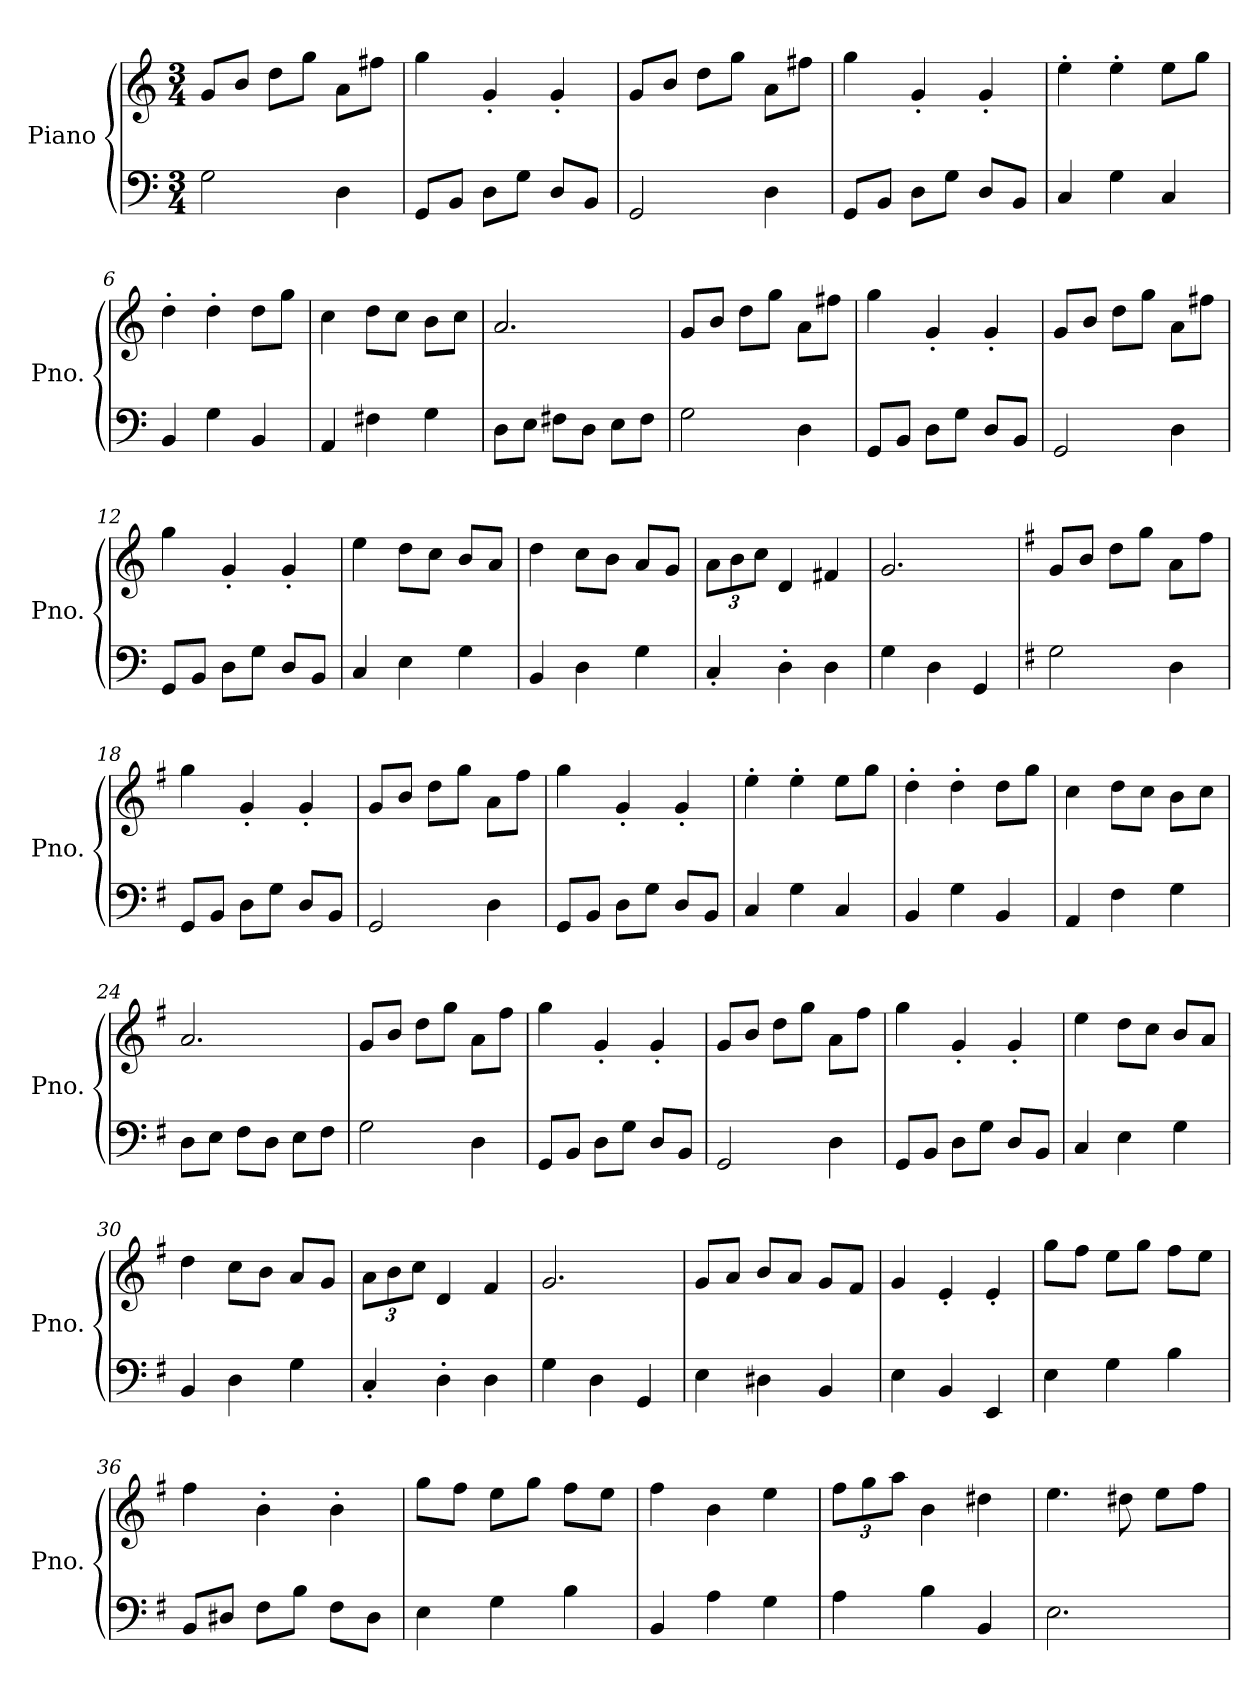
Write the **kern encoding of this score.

**kern	**kern
*part1	*part1
*staff2	*staff1
*I"Piano	*
*I'Pno.	*
*clefF4	*clefG2
*k[]	*k[]
*M3/4	*M3/4
*MM120	*MM120
=1	=1
2G\	8g/L
.	8b/J
.	8dd\L
.	8gg\J
4D\	8a\L
.	8ff#X\J
=2	=2
8GG/L	4gg\
8BB/J	.
8D\L	4g'/
8G\J	.
8D/L	4g'/
8BB/J	.
=3	=3
2GG/	8g/L
.	8b/J
.	8dd\L
.	8gg\J
4D\	8a\L
.	8ff#X\J
=4	=4
8GG/L	4gg\
8BB/J	.
8D\L	4g'/
8G\J	.
8D/L	4g'/
8BB/J	.
=5	=5
4C/	4ee'\
4G\	4ee'\
4C/	8ee\L
.	8gg\J
=6	=6
4BB/	4dd'\
4G\	4dd'\
4BB/	8dd\L
.	8gg\J
!!LO:LB:g=z
=7	=7
4AA/	4cc\
4F#X\	8dd\L
.	8cc\J
4G\	8b\L
.	8cc\J
=8	=8
8D\L	2.a/
8E\J	.
8F#X\L	.
8D\J	.
8E\L	.
8F#\J	.
=9	=9
2G\	8g/L
.	8b/J
.	8dd\L
.	8gg\J
4D\	8a\L
.	8ff#X\J
=10	=10
8GG/L	4gg\
8BB/J	.
8D\L	4g'/
8G\J	.
8D/L	4g'/
8BB/J	.
=11	=11
2GG/	8g/L
.	8b/J
.	8dd\L
.	8gg\J
4D\	8a\L
.	8ff#X\J
=12	=12
8GG/L	4gg\
8BB/J	.
8D\L	4g'/
8G\J	.
8D/L	4g'/
8BB/J	.
!!LO:LB:g=z
=13	=13
4C/	4ee\
4E\	8dd\L
.	8cc\J
4G\	8b/L
.	8a/J
=14	=14
4BB/	4dd\
4D\	8cc\L
.	8b\J
4G\	8a/L
.	8g/J
=15	=15
*	*Xbrackettup
4C'/	12a\L
.	12b\
.	12cc\J
4D'\	4d/
4D\	4f#X/
=16	=16
4G\	2.g/
4D\	.
4GG/	.
=17	=17
*k[f#]	*k[f#]
2G\	8g/L
.	8b/J
.	8dd\L
.	8gg\J
4D\	8a\L
.	8ff#\J
=18	=18
8GG/L	4gg\
8BB/J	.
8D\L	4g'/
8G\J	.
8D/L	4g'/
8BB/J	.
=19	=19
2GG/	8g/L
.	8b/J
.	8dd\L
.	8gg\J
4D\	8a\L
.	8ff#\J
!!LO:LB:g=z
=20	=20
8GG/L	4gg\
8BB/J	.
8D\L	4g'/
8G\J	.
8D/L	4g'/
8BB/J	.
=21	=21
4C/	4ee'\
4G\	4ee'\
4C/	8ee\L
.	8gg\J
=22	=22
4BB/	4dd'\
4G\	4dd'\
4BB/	8dd\L
.	8gg\J
=23	=23
4AA/	4cc\
4F#\	8dd\L
.	8cc\J
4G\	8b\L
.	8cc\J
=24	=24
8D\L	2.a/
8E\J	.
8F#\L	.
8D\J	.
8E\L	.
8F#\J	.
=25	=25
2G\	8g/L
.	8b/J
.	8dd\L
.	8gg\J
4D\	8a\L
.	8ff#\J
=26	=26
8GG/L	4gg\
8BB/J	.
8D\L	4g'/
8G\J	.
8D/L	4g'/
8BB/J	.
!!LO:LB:g=z
=27	=27
2GG/	8g/L
.	8b/J
.	8dd\L
.	8gg\J
4D\	8a\L
.	8ff#\J
=28	=28
8GG/L	4gg\
8BB/J	.
8D\L	4g'/
8G\J	.
8D/L	4g'/
8BB/J	.
=29	=29
4C/	4ee\
4E\	8dd\L
.	8cc\J
4G\	8b/L
.	8a/J
=30	=30
4BB/	4dd\
4D\	8cc\L
.	8b\J
4G\	8a/L
.	8g/J
=31	=31
4C'/	12a\L
.	12b\
.	12cc\J
4D'\	4d/
4D\	4f#/
=32	=32
4G\	2.g/
4D\	.
4GG/	.
=33	=33
4E\	8g/L
.	8a/J
4D#X\	8b/L
.	8a/J
4BB/	8g/L
.	8f#/J
!!LO:LB:g=z
=34	=34
4E\	4g/
4BB/	4e'/
4EE/	4e'/
=35	=35
4E\	8gg\L
.	8ff#\J
4G\	8ee\L
.	8gg\J
4B\	8ff#\L
.	8ee\J
=36	=36
8BB/L	4ff#\
8D#X/J	.
8F#\L	4b'\
8B\J	.
8F#\L	4b'\
8D#\J	.
=37	=37
4E\	8gg\L
.	8ff#\J
4G\	8ee\L
.	8gg\J
4B\	8ff#\L
.	8ee\J
=38	=38
4BB/	4ff#\
4A\	4b\
4G\	4ee\
=39	=39
4A\	12ff#\L
.	12gg\
.	12aa\J
4B\	4b\
4BB/	4dd#X\
=40	=40
2.E\	4.ee\
.	8dd#X\
.	8ee\L
.	8ff#\J
=	=
*-	*-
